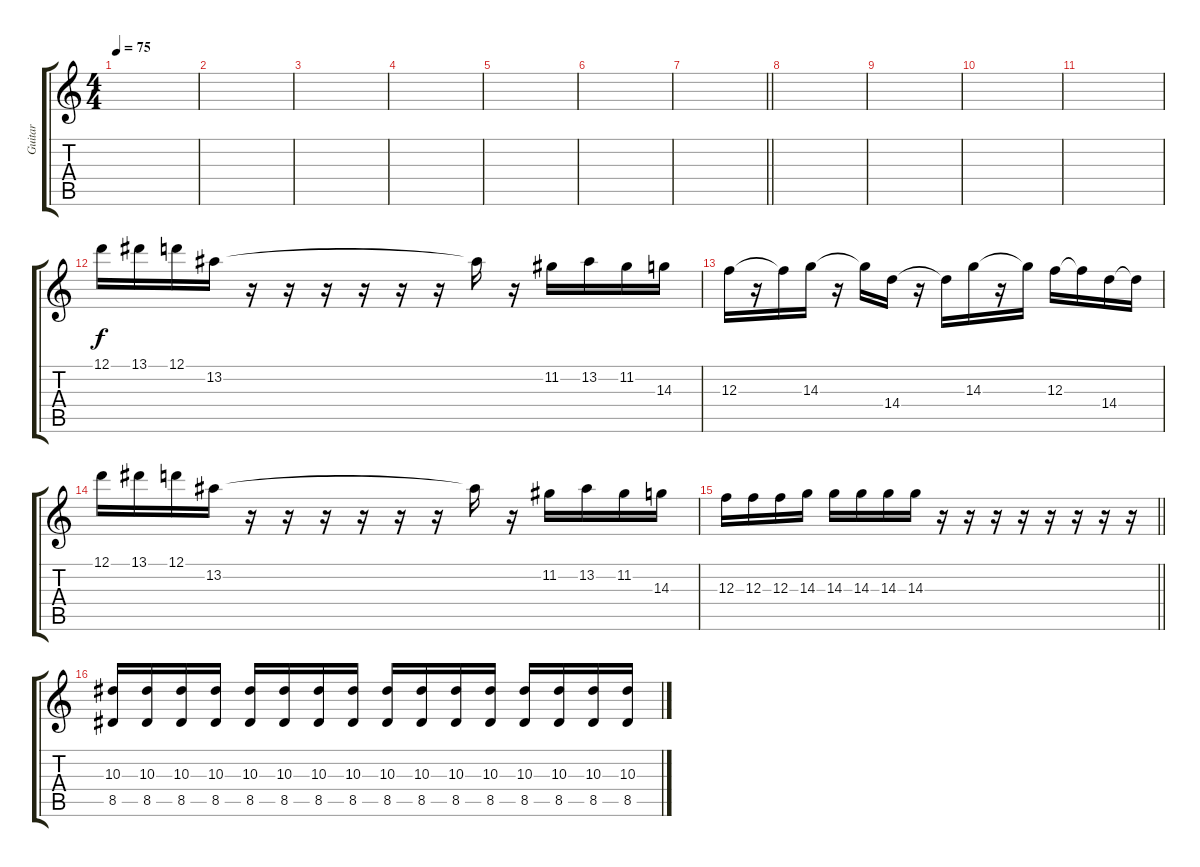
\track ("Guitar" "Guitar") {instrument distortionguitar}
\staff {score tabs}
\tuning (D4 A3 F3 C3 G2 C2) {hide}
\ts (4 4)
\tempo 75
\clef g2
\ks c
|
|
|
|
|
|
\barLineRight lightlight
|
\section ("" "")
|
|
|
|
12.1.16{volume 13 balance 8} 13.1.16 12.1.16 13.2.16 r.16 r.16 r.16 r.16 r.16 r.16 13.2{t}.16 r.16 11.2.16 13.2.16 11.2.16 14.3.16 |
12.3.16 r.16 12.3{t}.16 14.3.16 r.16 14.3{t}.16 14.4.16 r.16 14.4{t}.16 14.3.16 r.16 14.3{t}.16 12.3.16 12.3{t}.16 14.4.16 14.4{t}.16 |
12.1.16 13.1.16 12.1.16 13.2.16 r.16 r.16 r.16 r.16 r.16 r.16 13.2{t}.16 r.16 11.2.16 13.2.16 11.2.16 14.3.16 |
\barLineRight lightlight
12.3.16 12.3.16 12.3.16 14.3.16 14.3.16 14.3.16 14.3.16 14.3.16 r.16 r.16 r.16 r.16 r.16 r.16 r.16 r.16 |
\section ("" "")
(10.3 8.5).16{volume 12 balance 16} (10.3 8.5).16 (10.3 8.5).16 (10.3 8.5).16 (10.3 8.5).16 (10.3 8.5).16 (10.3 8.5).16 (10.3 8.5).16 (10.3 8.5).16 (10.3 8.5).16 (10.3 8.5).16 (10.3 8.5).16 (10.3 8.5).16 (10.3 8.5).16 (10.3 8.5).16 (10.3 8.5).16
